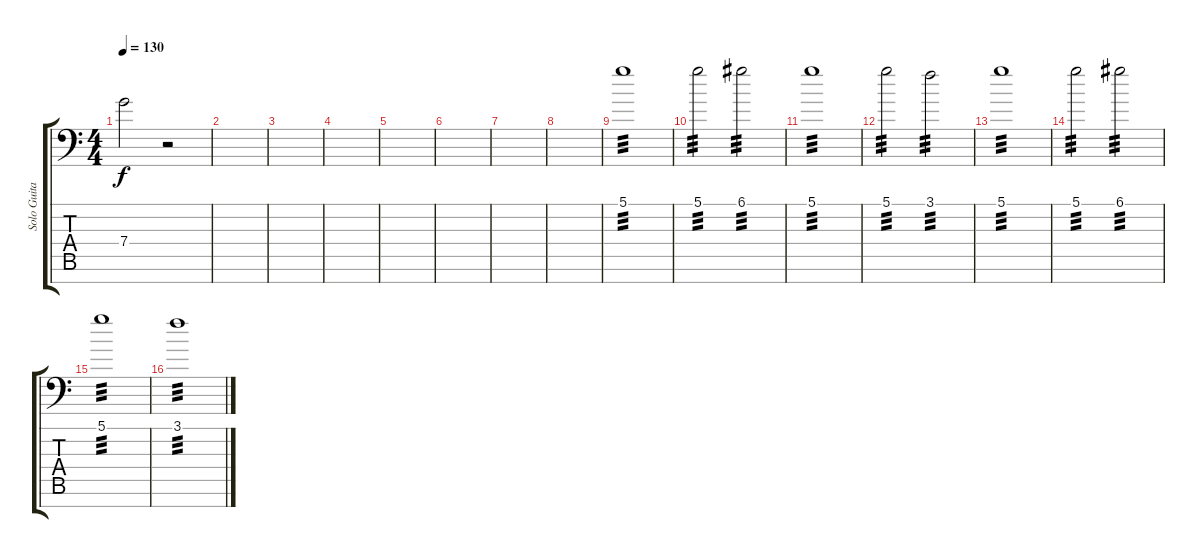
\track ("Solo Guitar" "Solo Guita") {instrument distortionguitar}
\staff {score tabs}
\tuning (D4 A3 F3 C3 G2 D2 G1) {hide}
\ts (4 4)
\tempo 130
\clef f4
\ks c
7.4.2{dy f} r.2 |
|
|
|
|
|
|
|
5.1.1{tp 3} |
5.1.2{tp 3} 6.1.2{tp 3} |
5.1.1{tp 3} |
5.1.2{tp 3} 3.1.2{tp 3} |
5.1.1{tp 3} |
5.1.2{tp 3} 6.1.2{tp 3} |
5.1.1{tp 3} |
3.1.1{tp 3}
